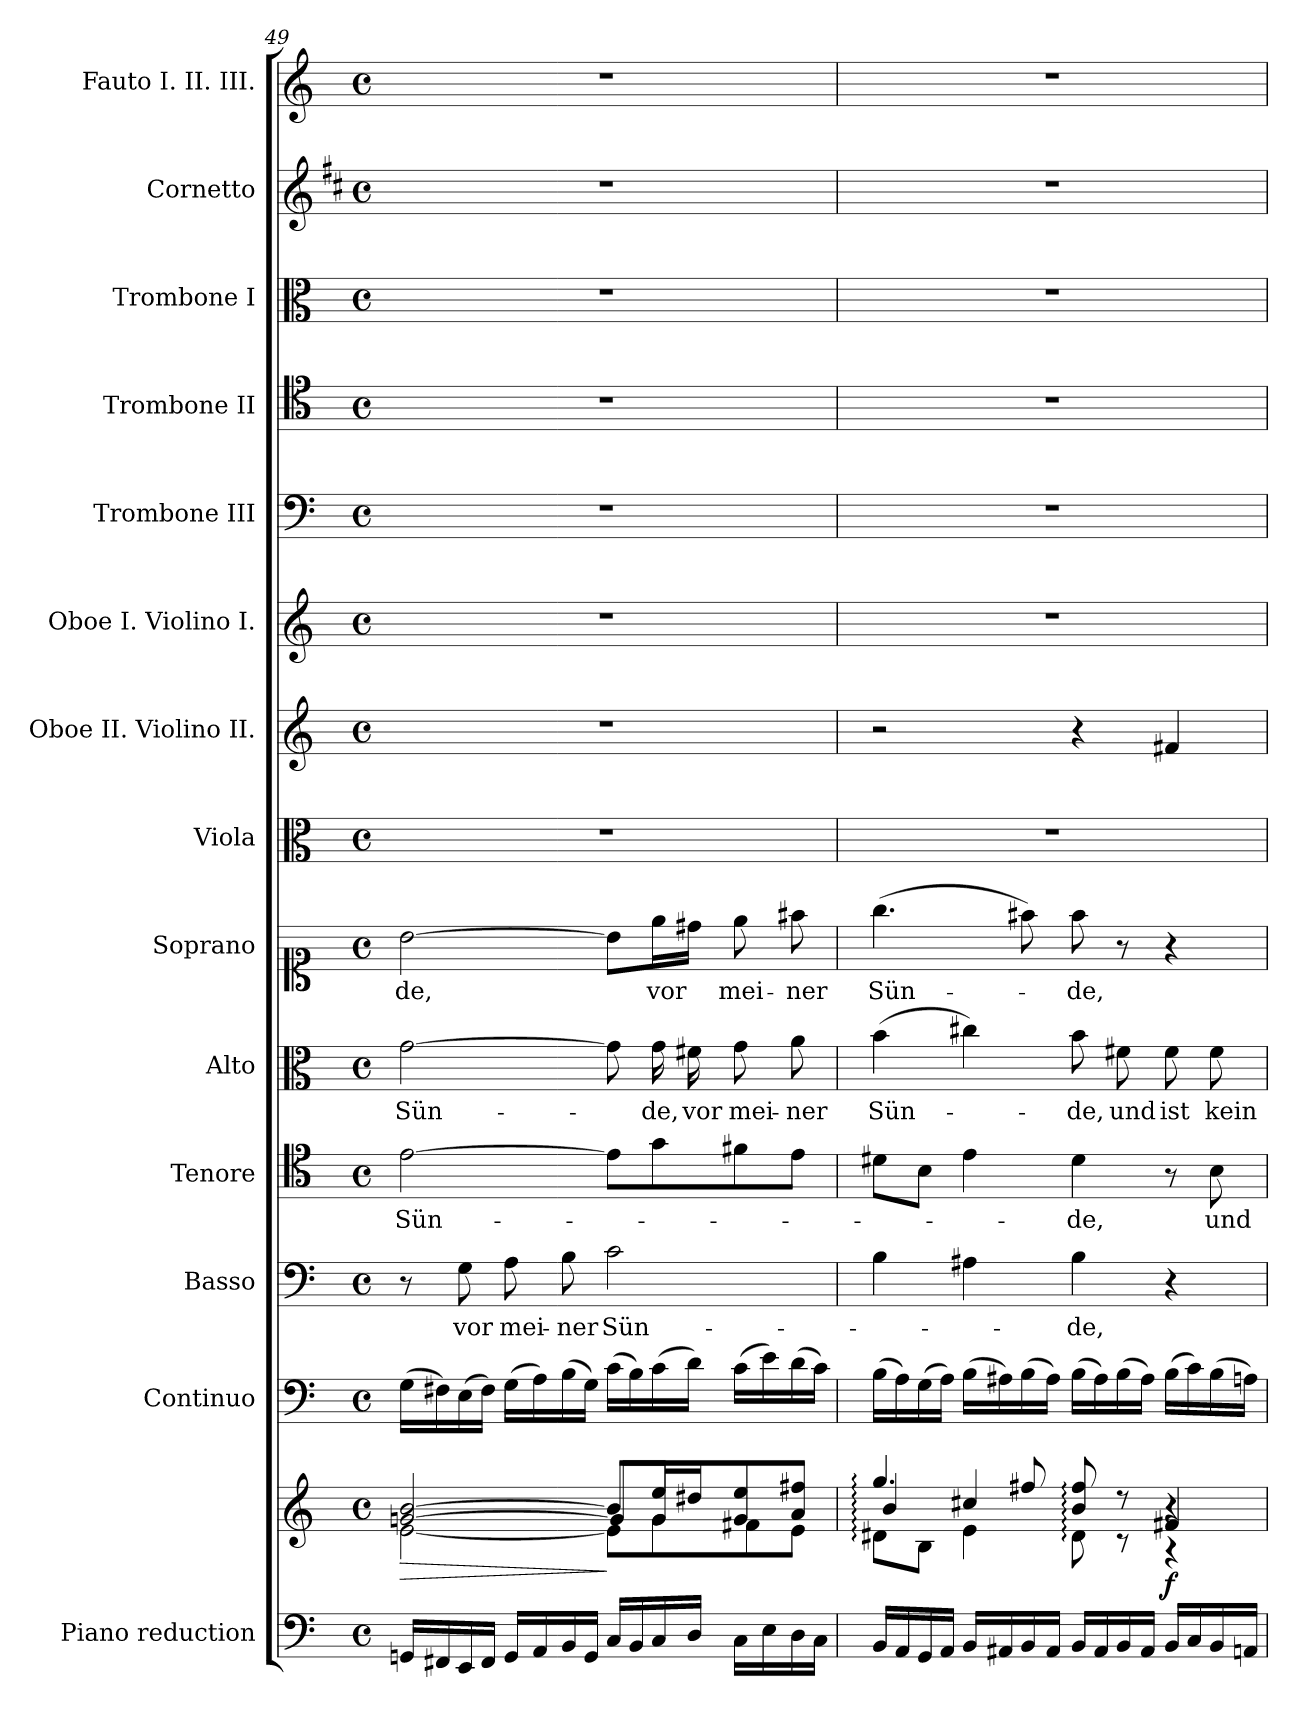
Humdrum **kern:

**kern	**kern	**dynam	**kern	**kern	**text	**kern	**text	**kern	**text	**kern	**text	**kern	**kern	**kern	**kern	**kern	**kern	**kern	**kern
*part14	*part14	*part14	*part13	*part12	*part12	*part11	*part11	*part10	*part10	*part9	*part9	*part8	*part7	*part6	*part5	*part4	*part3	*part2	*part1
*staff15	*staff14	*staff14/15	*staff13	*staff12	*staff12	*staff11	*staff11	*staff10	*staff10	*staff9	*staff9	*staff8	*staff7	*staff6	*staff5	*staff4	*staff3	*staff2	*staff1
*I"Piano reduction	*	*	*I"Continuo	*I"Basso	*	*I"Tenore	*	*I"Alto	*	*I"Soprano	*	*I"Viola	*I"Oboe II. Violino II.	*I"Oboe I. Violino I.	*I"Trombone III	*I"Trombone II	*I"Trombone I	*I"Cornetto	*I"Fauto I. II. III.
*I'Pno	*	*	*	*	*	*	*	*	*	*	*	*	*	*I'Ob	*I'Trb	*I'Trb	*I'Trb	*	*
*clefF4	*clefG2	*	*clefF4	*clefF4	*	*clefC4	*	*clefC3	*	*clefC1	*	*clefC3	*clefG2	*clefG2	*clefF4	*clefC4	*clefC3	*clefG2	*clefG2
*	*	*	*	*	*	*	*	*	*	*	*	*	*	*	*	*ITrd7c12	*ITrd7c12	*ITrd1c2	*
*k[]	*k[]	*	*k[]	*k[]	*	*k[]	*	*k[]	*	*k[]	*	*k[]	*k[]	*k[]	*k[]	*k[]	*k[]	*k[]	*k[]
*M4/4	*M4/4	*	*M4/4	*M4/4	*	*M4/4	*	*M4/4	*	*M4/4	*	*M4/4	*M4/4	*M4/4	*M4/4	*M4/4	*M4/4	*M4/4	*M4/4
*met(c)	*met(c)	*	*met(c)	*met(c)	*	*met(c)	*	*met(c)	*	*met(c)	*	*met(c)	*met(c)	*met(c)	*met(c)	*met(c)	*met(c)	*met(c)	*met(c)
=49	=49	=49	=49	=49	=49	=49	=49	=49	=49	=49	=49	=49	=49	=49	=49	=49	=49	=49	=49
!	!	!LO:HP:b	!	!	!	!	!LO:LY:b	!	!LO:LY:b	!	!LO:LY:b	!	!	!	!	!	!	!	!
*	*^	*	*	*	*	*	*	*	*	*	*	*	*	*	*	*	*	*	*
*	*	*^	*	*	*	*	*	*	*	*	*	*	*	*	*	*	*	*	*	*
16GGn/LL	[2gn/ [2b/	[2e\	2ryy	>	(>16G\LL	8r	.	[2e\	Sün-	[2g\	Sün-	[2b\	-de,	1r	1r	1r	1r	1r	1r	1r	1r
16FF#X/	.	.	.	.	16F#X\)	.	.	.	.	.	.	.	.	.	.	.	.	.	.	.	.
!	!	!	!	!	!	!	!LO:LY:b	!	!	!	!	!	!	!	!	!	!	!	!	!	!
16EE/	.	.	.	.	(>16E\	8G\	vor	.	.	.	.	.	.	.	.	.	.	.	.	.	.
16FF#/JJ	.	.	.	.	16F#\JJ)	.	.	.	.	.	.	.	.	.	.	.	.	.	.	.	.
!	!	!	!	!	!	!	!LO:LY:b	!	!	!	!	!	!	!	!	!	!	!	!	!	!
16GG/LL	.	.	.	.	(>16G\LL	8A\	mei-	.	.	.	.	.	.	.	.	.	.	.	.	.	.
16AA/	.	.	.	.	16A\)	.	.	.	.	.	.	.	.	.	.	.	.	.	.	.	.
!	!	!	!	!	!	!	!LO:LY:b	!	!	!	!	!	!	!	!	!	!	!	!	!	!
16BB/	.	.	.	.	(>16B\	8B\	ner	.	.	.	.	.	.	.	.	.	.	.	.	.	.
16GG/JJ	.	.	.	.	16G\JJ)	.	.	.	.	.	.	.	.	.	.	.	.	.	.	.	.
!	!	!	!	!	!	!	!LO:LY:b	!	!	!	!	!	!	!	!	!	!	!	!	!	!
16C/LL	8b/L]	8e\L]	8g/L]	]	(>16c\LL	2c\	Sün-	8e\L]	.	8g\]	.	8b\L]	.	.	.	.	.	.	.	.	.
16BB/	.	.	.	.	16B\)	.	.	.	.	.	.	.	.	.	.	.	.	.	.	.	.
!	!	!	!	!	!	!	!	!	!	!	!LO:LY:b	!	!LO:LY:b	!	!	!	!	!	!	!	!
16C/	16ee/L	8g\	8g/J	.	(>16c\	.	.	8g\	.	16g\	-de,	16ee\L	vor	.	.	.	.	.	.	.	.
!	!	!	!	!	!	!	!	!	!	!	!LO:LY:b	!	!	!	!	!	!	!	!	!	!
16D/JJ	16dd#X/J	.	.	.	16d\JJ)	.	.	.	.	16f#X\	vor	16dd#X\JJ	.	.	.	.	.	.	.	.	.
!	!	!	!	!	!	!	!	!	!	!	!LO:LY:b	!	!LO:LY:b	!	!	!	!	!	!	!	!
16C\LL	8g/ 8ee/	8f#X\	4ryy	.	(>16c\LL	.	.	8f#X\	.	8g\	mei-	8ee\	mei-	.	.	.	.	.	.	.	.
16E\	.	.	.	.	16e\)	.	.	.	.	.	.	.	.	.	.	.	.	.	.	.	.
!	!	!	!	!	!	!	!	!	!	!	!LO:LY:b	!	!LO:LY:b	!	!	!	!	!	!	!	!
16D\	8a/ 8ff#X/J	8e\J	.	.	(>16d\	.	.	8e\J	.	8a\	-ner	8ff#X\	ner	.	.	.	.	.	.	.	.
16C\JJ	.	.	.	.	16c\JJ)	.	.	.	.	.	.	.	.	.	.	.	.	.	.	.	.
=50	=50	=50	=50	=50	=50	=50	=50	=50	=50	=50	=50	=50	=50	=50	=50	=50	=50	=50	=50	=50	=50
!	!	!	!	!	!	!	!	!	!	!	!LO:LY:b	!	!LO:LY:b	!	!	!	!	!	!	!	!
16BB/LL	4.gg:/	8d#X:\L	4b:/	.	(>16B\LL	4B\	.	8d#X\L	.	(>4b\	Sün-	(>4.gg\	Sün-	1r	2r	1r	1r	1r	1r	1r	1r
16AA/	.	.	.	.	16A\)	.	.	.	.	.	.	.	.	.	.	.	.	.	.	.	.
16GG/	.	8B\J	.	.	(>16G\	.	.	8B\J	.	.	.	.	.	.	.	.	.	.	.	.	.
16AA/JJ	.	.	.	.	16A\JJ)	.	.	.	.	.	.	.	.	.	.	.	.	.	.	.	.
16BB/LL	.	4e\	4cc#X/	.	(>16B\LL	4A#X\	.	4e\	.	4cc#X\)	.	.	.	.	.	.	.	.	.	.	.
16AA#X/	.	.	.	.	16A#X\)	.	.	.	.	.	.	.	.	.	.	.	.	.	.	.	.
16BB/	8ff#X/	.	.	.	(>16B\	.	.	.	.	.	.	8ff#X\)	.	.	.	.	.	.	.	.	.
16AA#/JJ	.	.	.	.	16A#\JJ)	.	.	.	.	.	.	.	.	.	.	.	.	.	.	.	.
!	!	!	!	!	!	!	!LO:LY:b	!	!LO:LY:b	!	!LO:LY:b	!	!LO:LY:b	!	!	!	!	!	!	!	!
16BB/LL	8b/: 8ff#/:	8d#:\	4ryy	.	(>16B\LL	4B\	de,	4d#\	de,	8b\	-de,	8ff#\	-de,	.	4r	.	.	.	.	.	.
16AA#/	.	.	.	.	16A#\)	.	.	.	.	.	.	.	.	.	.	.	.	.	.	.	.
!	!	!	!	!	!	!	!	!	!	!	!LO:LY:b	!	!	!	!	!	!	!	!	!	!
16BB/	8r	8r	.	.	(>16B\	.	.	.	.	8f#X\	und	8r	.	.	.	.	.	.	.	.	.
16AA#/JJ	.	.	.	.	16A#\JJ)	.	.	.	.	.	.	.	.	.	.	.	.	.	.	.	.
!	!	!	!	!LO:DY:b	!	!	!	!	!	!	!LO:LY:b	!	!	!	!	!	!	!	!	!	!
16BB/LL	4r	4rA	4f#X/	f	(>16B\LL	4r	.	8r	.	8f#\	ist	4r	.	.	4f#X/	.	.	.	.	.	.
16C/	.	.	.	.	16c\)	.	.	.	.	.	.	.	.	.	.	.	.	.	.	.	.
!	!	!	!	!	!	!	!	!	!LO:LY:b	!	!LO:LY:b	!	!	!	!	!	!	!	!	!	!
16BB/	.	.	.	.	(>16B\	.	.	8B\	und	8f#\	kein	.	.	.	.	.	.	.	.	.	.
16AAn/JJ	.	.	.	.	16An\JJ)	.	.	.	.	.	.	.	.	.	.	.	.	.	.	.	.
*	*v	*v	*v	*	*	*	*	*	*	*	*	*	*	*	*	*	*	*	*	*	*
=	=	=	=	=	=	=	=	=	=	=	=	=	=	=	=	=	=	=	=
*-	*-	*-	*-	*-	*-	*-	*-	*-	*-	*-	*-	*-	*-	*-	*-	*-	*-	*-	*-
